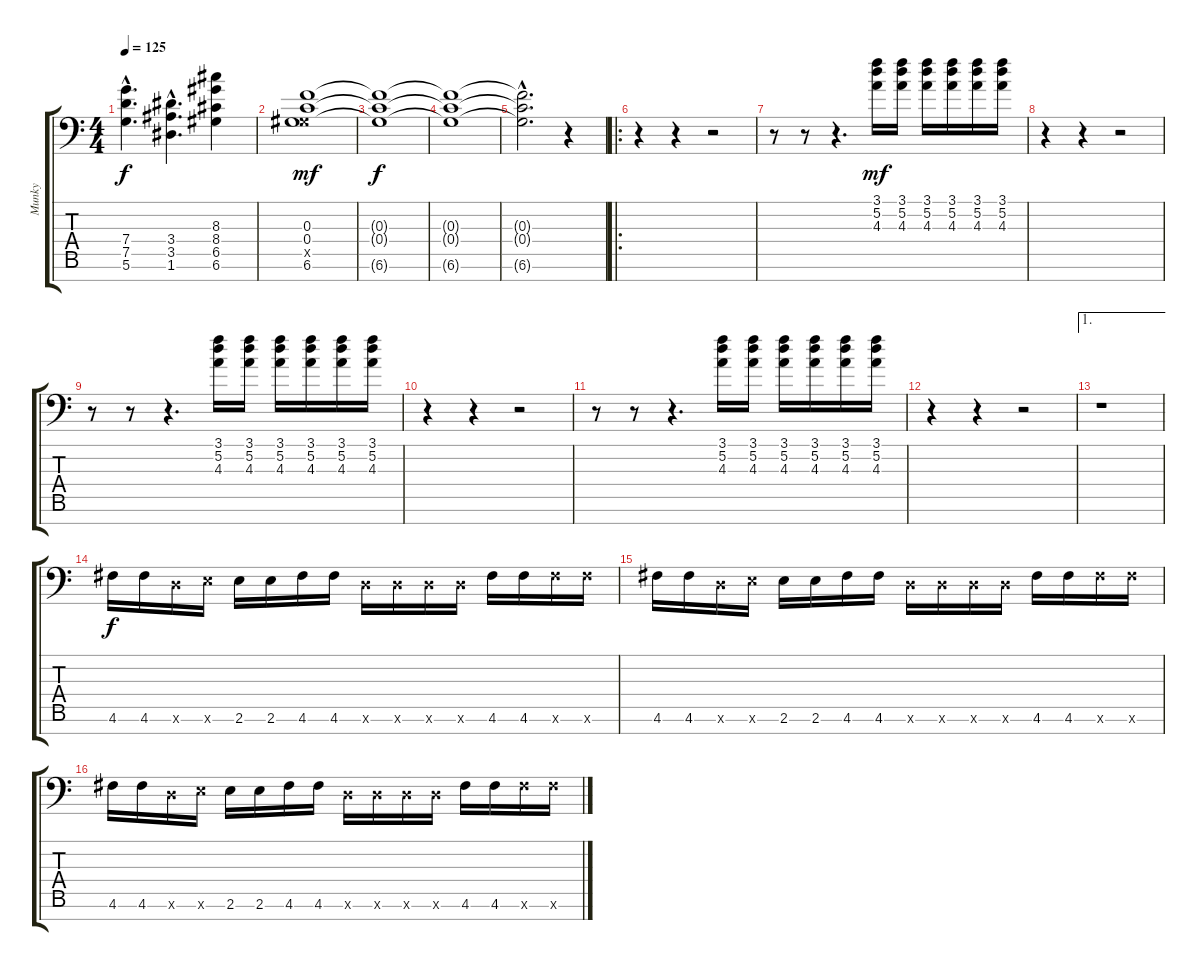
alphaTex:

\track ("Munky" "Munky") {instrument distortionguitar}
\staff {score tabs}
\tuning (D4 A3 F3 C3 G2 D2 A1) {hide}
\ts (4 4)
\tempo 125
\clef f4
\ks c
(7.4{hac} 7.5{hac} 5.6{hac}).4{d dy f} (3.4{hac} 3.5{hac} 1.6{hac}).4{d} (8.3 8.4 6.5 6.6).4 |
(0.3 0.4 0.5{x} 6.6).1{dy mf} |
(0.3{t} 0.4{t} 6.6{t}).1{dy f} |
(0.3{t} 0.4{t} 6.6{t}).1 |
(0.3{hac t} 0.4{hac t} 6.6{hac t}).2{d} r.4 |
\ro
r.4 r.4 r.2 |
r.8 r.8 r.4{d} (3.1 5.2 4.3).16{dy mf} (3.1 5.2 4.3).16 (3.1 5.2 4.3).16 (3.1 5.2 4.3).16 (3.1 5.2 4.3).16 (3.1 5.2 4.3).16 |
r.4 r.4 r.2 |
r.8 r.8 r.4{d} (3.1 5.2 4.3).16 (3.1 5.2 4.3).16 (3.1 5.2 4.3).16 (3.1 5.2 4.3).16 (3.1 5.2 4.3).16 (3.1 5.2 4.3).16 |
r.4 r.4 r.2 |
r.8 r.8 r.4{d} (3.1 5.2 4.3).16 (3.1 5.2 4.3).16 (3.1 5.2 4.3).16 (3.1 5.2 4.3).16 (3.1 5.2 4.3).16 (3.1 5.2 4.3).16 |
r.4 r.4 r.2 |
\ae 1
r.1 |
4.6.16{dy f} 4.6.16 0.6{x}.16 2.6{x}.16 2.6.16 2.6.16 4.6.16 4.6.16 0.6{x}.16 0.6{x}.16 0.6{x}.16 0.6{x}.16 4.6.16 4.6.16 4.6{x}.16 4.6{x}.16 |
4.6.16 4.6.16 0.6{x}.16 2.6{x}.16 2.6.16 2.6.16 4.6.16 4.6.16 0.6{x}.16 0.6{x}.16 0.6{x}.16 0.6{x}.16 4.6.16 4.6.16 4.6{x}.16 4.6{x}.16 |
4.6.16 4.6.16 0.6{x}.16 2.6{x}.16 2.6.16 2.6.16 4.6.16 4.6.16 0.6{x}.16 0.6{x}.16 0.6{x}.16 0.6{x}.16 4.6.16 4.6.16 4.6{x}.16 4.6{x}.16
